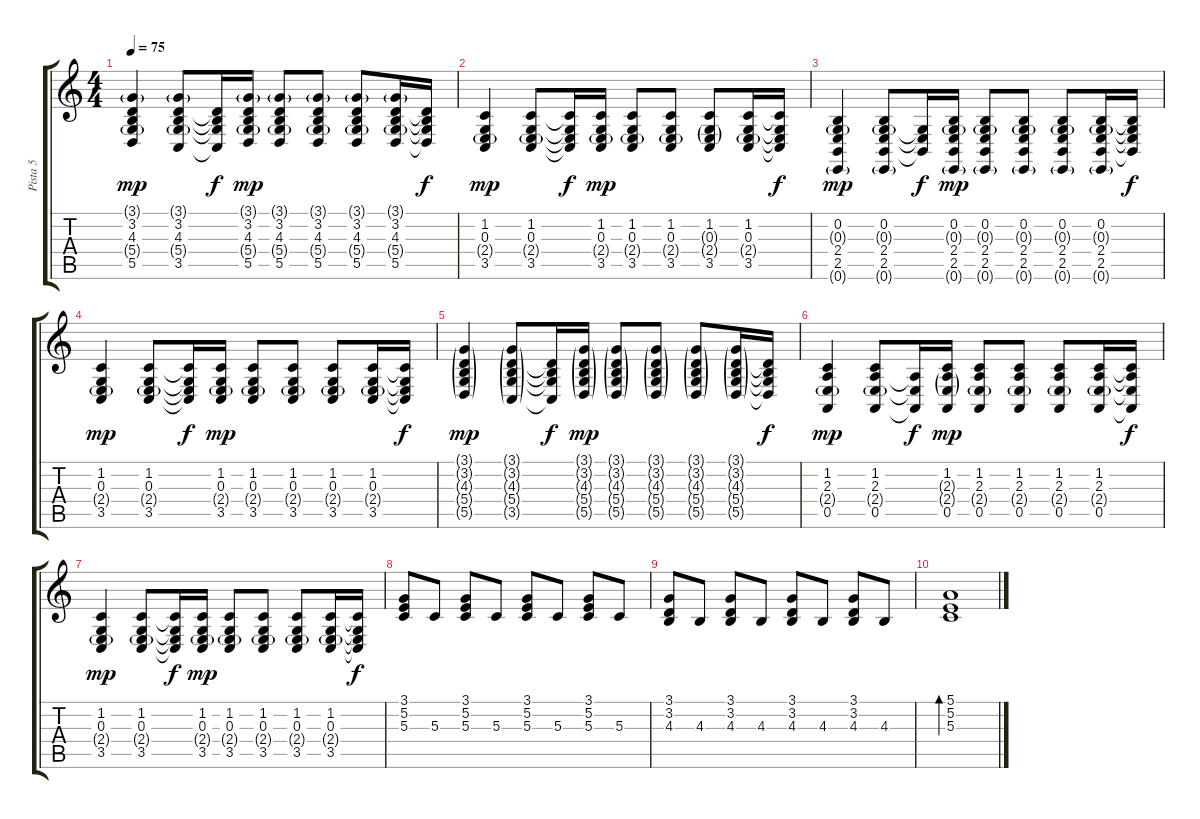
\track ("Pista 5" "Pista 5") {instrument acousticgrandpiano}
\staff {score tabs}
\tuning (E4 B3 G3 D3 A2 E2) {hide}
\ts (4 4)
\tempo 75
\clef g2
\ks c
(3.1{g} 3.2 4.3 5.4{g} 5.5).4{dy mp} (3.1{g} 3.2 4.3 5.4{g} 3.5).8 (3.2{t} 4.3{t} 5.4{t} 3.5{t}).16{dy f} (3.1{g} 3.2 4.3 5.4{g} 5.5).16{dy mp} (3.1{g} 3.2 4.3 5.4{g} 5.5).8 (3.1{g} 3.2 4.3 5.4{g} 5.5).8 (3.1{g} 3.2 4.3 5.4{g} 5.5).8 (3.1{g} 3.2 4.3 5.4{g} 5.5).16 (3.2{t} 4.3{t} 5.4{t} 5.5{t}).16{dy f} |
(1.2 0.3 2.4{g} 3.5).4{dy mp} (1.2 0.3 2.4{g} 3.5).8 (1.2{t} 0.3{t} 2.4{t} 3.5{t}).16{dy f} (1.2 0.3 2.4{g} 3.5).16{dy mp} (1.2 0.3 2.4{g} 3.5).8 (1.2 0.3 2.4{g} 3.5).8 (1.2 0.3{g} 2.4{g} 3.5).8 (1.2 0.3 2.4{g} 3.5).16 (1.2{t} 0.3{t} 2.4{t} 3.5{t}).16{dy f} |
(0.2 0.3{g} 2.4 2.5 0.6{g}).4{dy mp} (0.2 0.3{g} 2.4 2.5 0.6{g}).8 (0.3{t} 2.4{t} 2.5{t}).16{dy f} (0.2 0.3{g} 2.4 2.5 0.6{g}).16{dy mp} (0.2 0.3{g} 2.4 2.5 0.6{g}).8 (0.2 0.3{g} 2.4 2.5 0.6{g}).8 (0.2 0.3{g} 2.4 2.5 0.6{g}).8 (0.2 0.3{g} 2.4 2.5 0.6{g}).16 (0.2{t} 0.3{t} 2.4{t} 2.5{t}).16{dy f} |
(1.2 0.3 2.4{g} 3.5).4{dy mp} (1.2 0.3 2.4{g} 3.5).8 (1.2{t} 0.3{t} 2.4{t} 3.5{t}).16{dy f} (1.2 0.3 2.4{g} 3.5).16{dy mp} (1.2 0.3 2.4{g} 3.5).8 (1.2 0.3 2.4{g} 3.5).8 (1.2 0.3 2.4{g} 3.5).8 (1.2 0.3 2.4{g} 3.5).16 (1.2{t} 0.3{t} 2.4{t} 3.5{t}).16{dy f} |
(3.1{g} 3.2{g} 4.3{g} 5.4{g} 5.5{g}).4{dy mp} (3.1{g} 3.2{g} 4.3{g} 5.4{g} 3.5{g}).8 (3.2{t} 4.3{t} 5.4{t} 3.5{t}).16{dy f} (3.1{g} 3.2{g} 4.3{g} 5.4{g} 5.5{g}).16{dy mp} (3.1{g} 3.2{g} 4.3{g} 5.4{g} 5.5{g}).8 (3.1{g} 3.2{g} 4.3{g} 5.4{g} 5.5{g}).8 (3.1{g} 3.2{g} 4.3{g} 5.4{g} 5.5{g}).8 (3.1{g} 3.2{g} 4.3{g} 5.4{g} 5.5{g}).16 (3.2{t} 4.3{t} 5.4{t} 5.5{t}).16{dy f} |
(1.2 2.3 2.4{g} 0.5).4{dy mp} (1.2 2.3 2.4{g} 0.5).8 (2.3{t} 2.4{t} 0.5{t}).16{dy f} (1.2 2.3{g} 2.4{g} 0.5).16{dy mp} (1.2 2.3 2.4{g} 0.5).8 (1.2 2.3 2.4{g} 0.5).8 (1.2 2.3 2.4{g} 0.5).8 (1.2 2.3 2.4{g} 0.5).16 (1.2{t} 2.3{t} 2.4{t} 0.5{t}).16{dy f} |
(1.2 0.3 2.4{g} 3.5).4{dy mp} (1.2 0.3 2.4{g} 3.5).8 (1.2{t} 0.3{t} 2.4{t} 3.5{t}).16{dy f} (1.2 0.3 2.4{g} 3.5).16{dy mp} (1.2 0.3 2.4{g} 3.5).8 (1.2 0.3 2.4{g} 3.5).8 (1.2 0.3 2.4{g} 3.5).8 (1.2 0.3 2.4{g} 3.5).16 (1.2{t} 0.3{t} 2.4{t} 3.5{t}).16{dy f} |
(3.1 5.2 5.3).8 5.3.8 (3.1 5.2 5.3).8 5.3.8 (3.1 5.2 5.3).8 5.3.8 (3.1 5.2 5.3).8 5.3.8 |
(3.1 3.2 4.3).8 4.3.8 (3.1 3.2 4.3).8 4.3.8 (3.1 3.2 4.3).8 4.3.8 (3.1 3.2 4.3).8 4.3.8 |
(5.1 5.2 5.3).1{bd 240}
